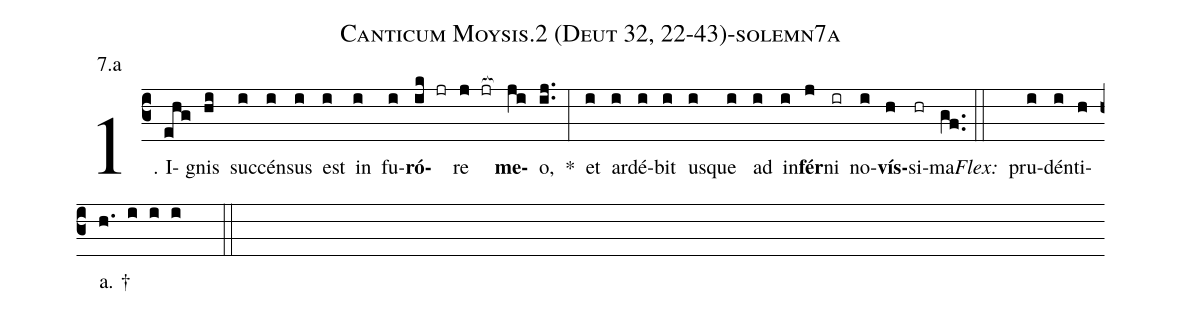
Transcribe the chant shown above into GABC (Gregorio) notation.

name: Canticum Moysis.2 (Deut 32, 22-43)-solemn7a;
annotation: 7.a;
%%
(c3)1. I(ehg)gnis(hi) suc(i)cén(i)sus(i) est(i) in(i) fu(i)<b>ró</b>(ik jr)re(j jr[ocb:1{]) <b>me</b>(ji[ocb:0}])o,(ij..) *(:) et(i) ar(i)dé(i)bit(i) us(i)que(i) ad(i) in(i)<b>fér</b>(j)ni(ir) no(i)<b>vís</b>(h)si(hr)ma.(gf..) (::)
<i>Flex:</i>()  pru(i)dén(i)ti(h)a. †(h. i i i  ::)
